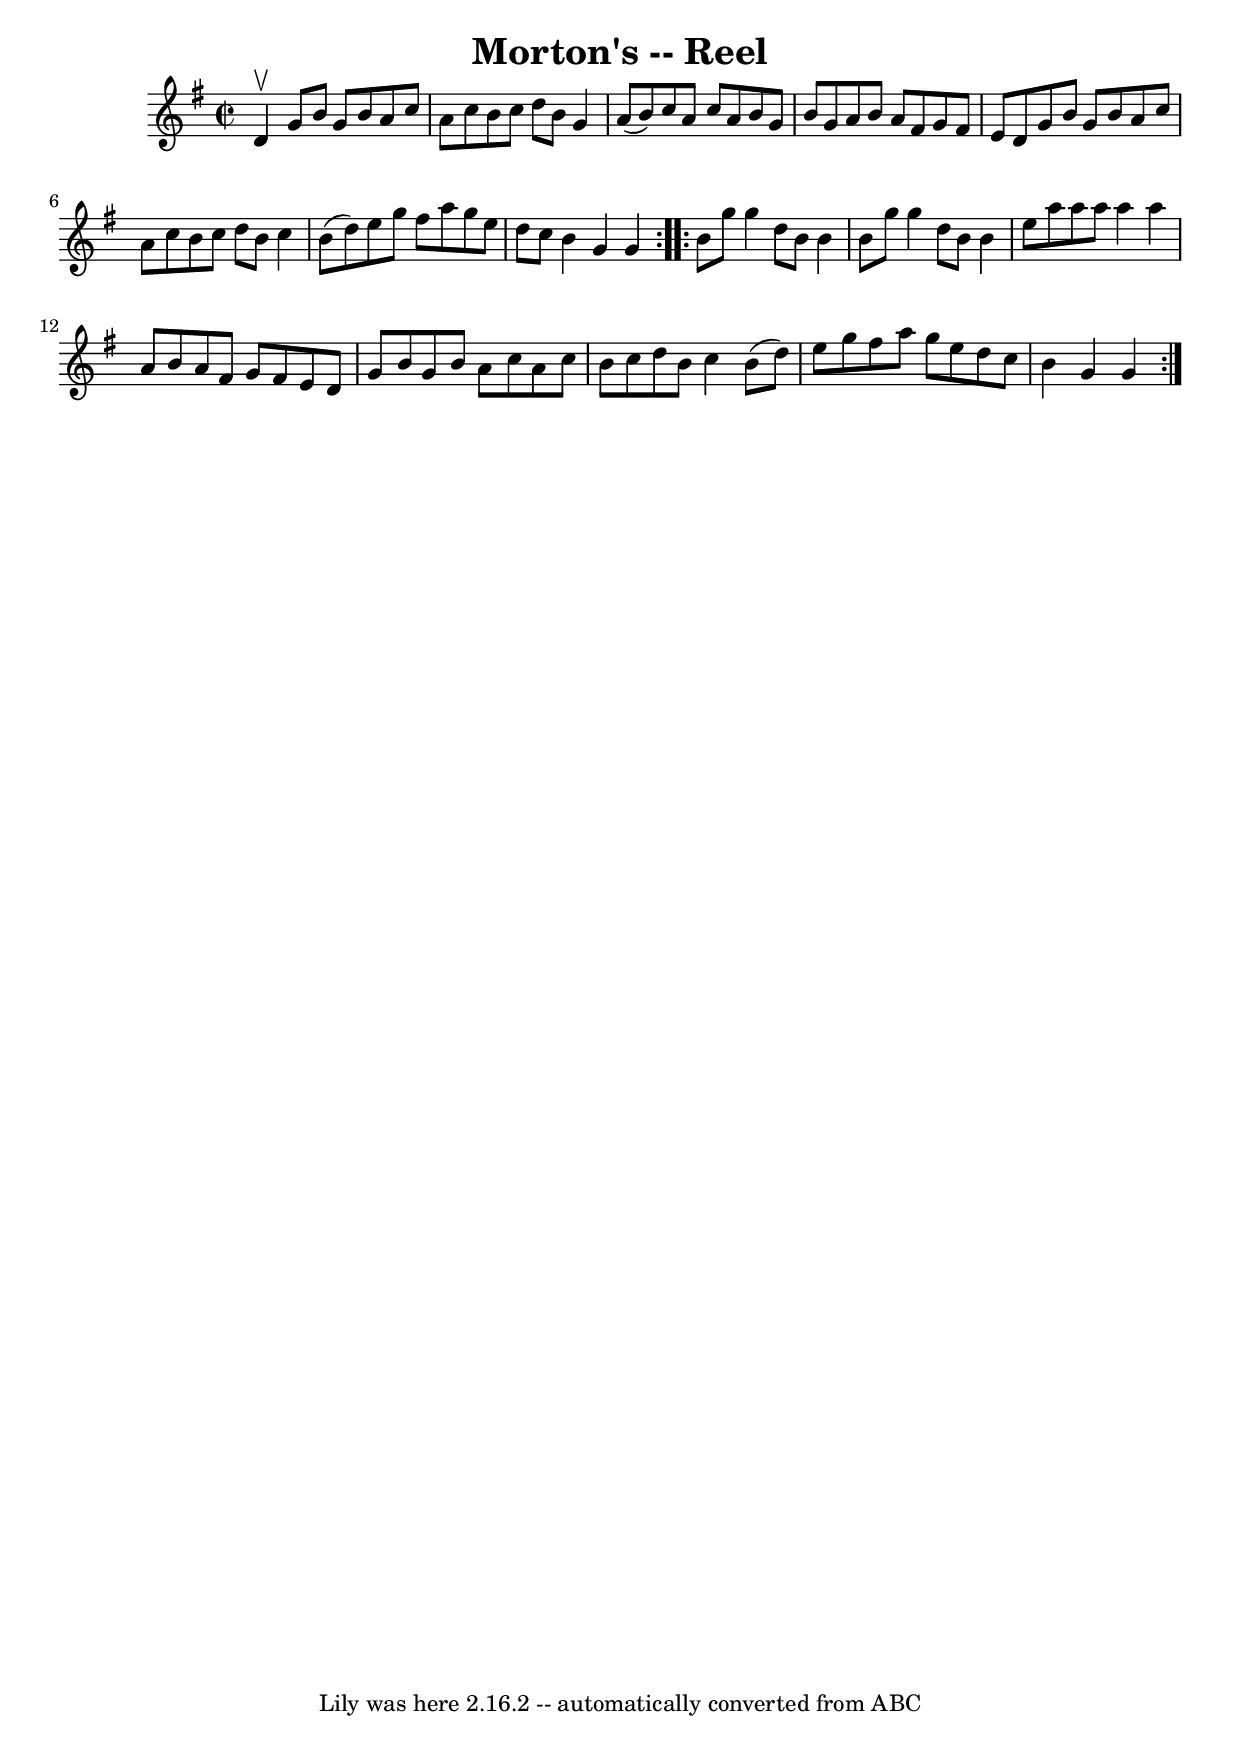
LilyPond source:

\version "2.16.2"
\include "Mammoth.ily"
\header {
  %% book = "Ryan's Mammoth Collection"
 crossRefNumber = "1"
 footnotes = ""
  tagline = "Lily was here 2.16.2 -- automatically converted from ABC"
  title = "Morton's -- Reel"

}
voicedefault =  {



  \repeat volta 2 {

    \override Staff.TimeSignature #'style = #'C
    \time 2/2 
    \key g \major d'4^\upbow  |
 g'8 b'8 g'8 b'8 a'8 c''8 a'8 c''8   |
 b'8 c''8 d''8 b'8 g'4 a'8 (b'8) |
 c''8 a'8 c''8 a'8 b'8 g'8 b'8 g'8   |
 a'8 b'8 a'8 fs'8 g'8 fs'8 e'8 d'8  |
 g'8 b'8 g'8 b'8 a'8 c''8 a'8 c''8   |
 b'8 c''8 d''8 b'8 c''4 b'8 (d''8)  |
 e''8 g''8 fs''8 a''8 g''8 e''8 d''8 c''8   |
 b'4 g'4 g'4  

  } 
  \repeat volta 2 { b'8 g''8 g''4 d''8 b'8 b'4   |
 b'8 g''8 g''4 d''8 b'8 b'4   |
 e''8 a''8 a''8 a''8 a''4 a''4   |
 a'8 b'8 a'8 fs'8 g'8 fs'8 e'8 d'8   |
 g'8 b'8 g'8 b'8 a'8 c''8 a'8 c''8  |
 b'8 c''8 d''8 b'8 c''4 b'8 (d''8) |
 e''8 g''8 fs''8 a''8 g''8 e''8 d''8 c''8   |
 b'4  
 g'4 g'4  
  }   

}

\score{
  <<

    \context Staff="default"
    {
      \voicedefault 
      
    }

  >>
  \layout {
    
  }
  \midi {
  }

}
